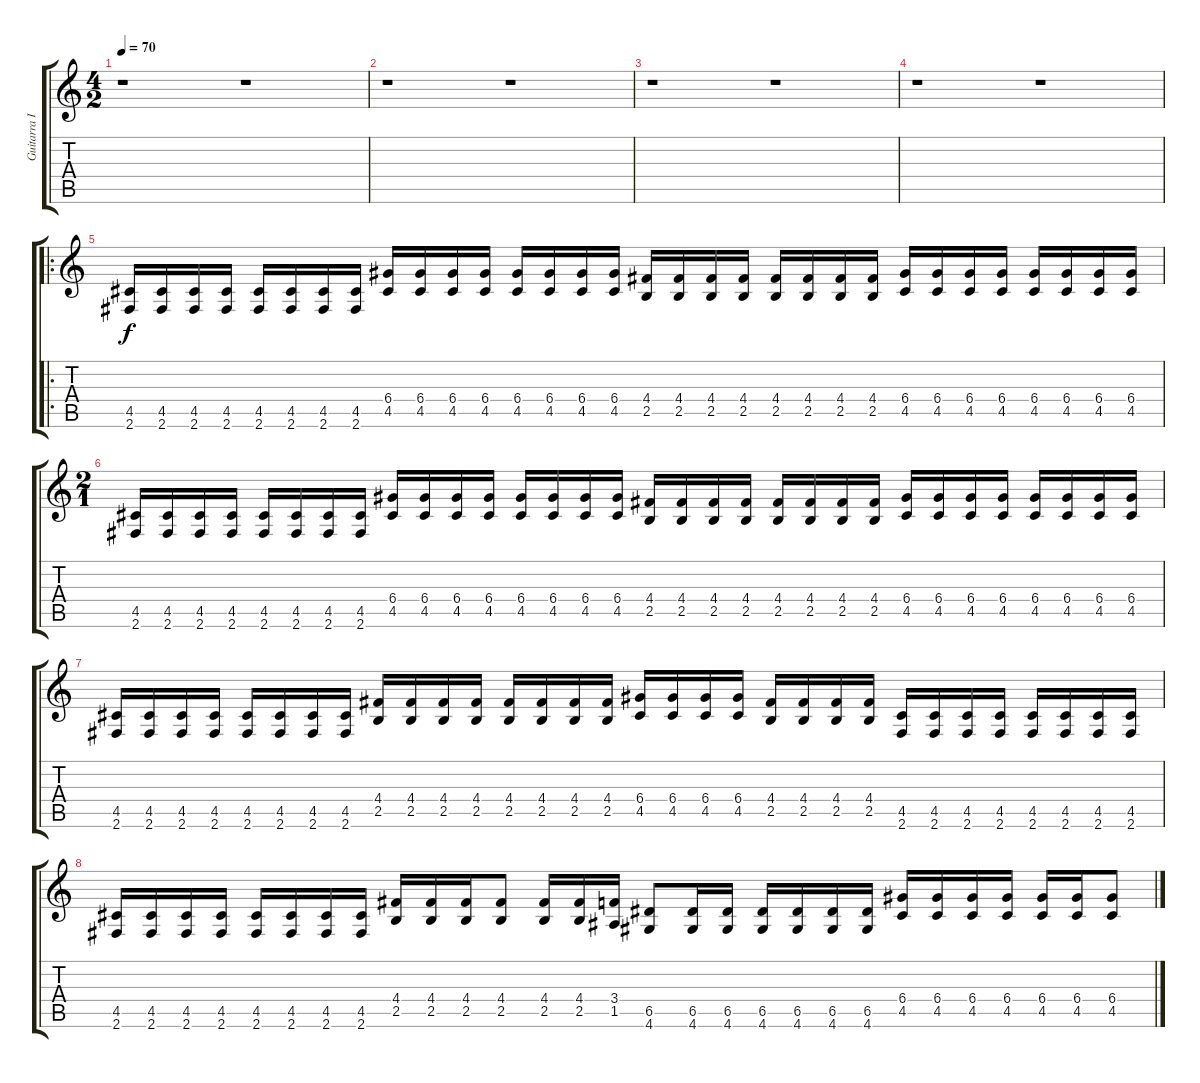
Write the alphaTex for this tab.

\track ("Guitarra II" "Guitarra I") {instrument overdrivenguitar}
\staff {score tabs}
\tuning (E4 B3 G3 D3 A2 E2) {hide}
\ts (4 2)
\tempo 70
\clef g2
\ks c
r.1{dy f instrument overdrivenguitar} r.1 |
r.1 r.1 |
r.1 r.1 |
r.1 r.1 |
\ro
(4.5 2.6).16 (4.5 2.6).16 (4.5 2.6).16 (4.5 2.6).16 (4.5 2.6).16 (4.5 2.6).16 (4.5 2.6).16 (4.5 2.6).16 (6.4 4.5).16 (6.4 4.5).16 (6.4 4.5).16 (6.4 4.5).16 (6.4 4.5).16 (6.4 4.5).16 (6.4 4.5).16 (6.4 4.5).16 (4.4 2.5).16 (4.4 2.5).16 (4.4 2.5).16 (4.4 2.5).16 (4.4 2.5).16 (4.4 2.5).16 (4.4 2.5).16 (4.4 2.5).16 (6.4 4.5).16 (6.4 4.5).16 (6.4 4.5).16 (6.4 4.5).16 (6.4 4.5).16 (6.4 4.5).16 (6.4 4.5).16 (6.4 4.5).16 |
\ts (2 1)
(4.5 2.6).16 (4.5 2.6).16 (4.5 2.6).16 (4.5 2.6).16 (4.5 2.6).16 (4.5 2.6).16 (4.5 2.6).16 (4.5 2.6).16 (6.4 4.5).16 (6.4 4.5).16 (6.4 4.5).16 (6.4 4.5).16 (6.4 4.5).16 (6.4 4.5).16 (6.4 4.5).16 (6.4 4.5).16 (4.4 2.5).16 (4.4 2.5).16 (4.4 2.5).16 (4.4 2.5).16 (4.4 2.5).16 (4.4 2.5).16 (4.4 2.5).16 (4.4 2.5).16 (6.4 4.5).16 (6.4 4.5).16 (6.4 4.5).16 (6.4 4.5).16 (6.4 4.5).16 (6.4 4.5).16 (6.4 4.5).16 (6.4 4.5).16 |
(4.5 2.6).16 (4.5 2.6).16 (4.5 2.6).16 (4.5 2.6).16 (4.5 2.6).16 (4.5 2.6).16 (4.5 2.6).16 (4.5 2.6).16 (4.4 2.5).16 (4.4 2.5).16 (4.4 2.5).16 (4.4 2.5).16 (4.4 2.5).16 (4.4 2.5).16 (4.4 2.5).16 (4.4 2.5).16 (6.4 4.5).16 (6.4 4.5).16 (6.4 4.5).16 (6.4 4.5).16 (4.4 2.5).16 (4.4 2.5).16 (4.4 2.5).16 (4.4 2.5).16 (4.5 2.6).16 (4.5 2.6).16 (4.5 2.6).16 (4.5 2.6).16 (4.5 2.6).16 (4.5 2.6).16 (4.5 2.6).16 (4.5 2.6).16 |
(4.5 2.6).16 (4.5 2.6).16 (4.5 2.6).16 (4.5 2.6).16 (4.5 2.6).16 (4.5 2.6).16 (4.5 2.6).16 (4.5 2.6).16 (4.4 2.5).16 (4.4 2.5).16 (4.4 2.5).16 (4.4 2.5).8 (4.4 2.5).16 (4.4 2.5).16 (3.4 1.5).16 (6.5 4.6).8 (6.5 4.6).16 (6.5 4.6).16 (6.5 4.6).16 (6.5 4.6).16 (6.5 4.6).16 (6.5 4.6).16 (6.4 4.5).16 (6.4 4.5).16 (6.4 4.5).16 (6.4 4.5).16 (6.4 4.5).16 (6.4 4.5).16 (6.4 4.5).8
